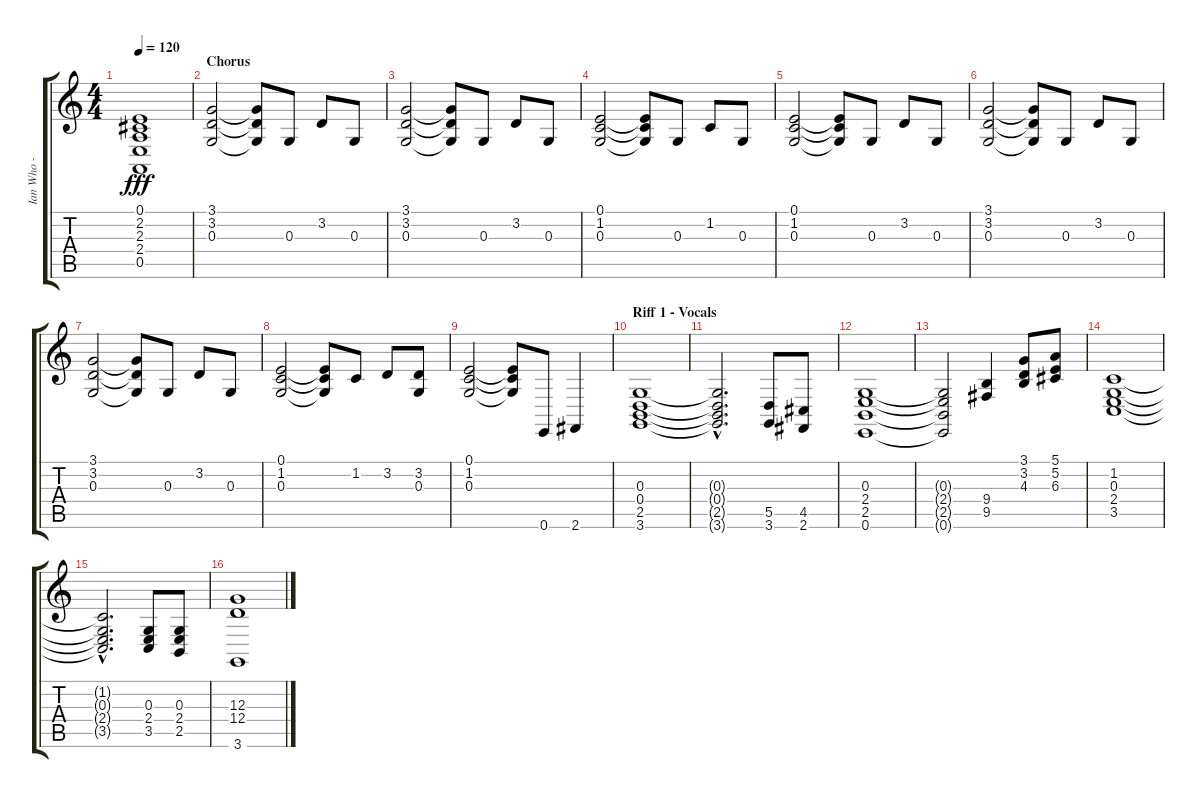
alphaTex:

\track ("Ian Who - Piano" "Ian Who - ") {instrument acousticgrandpiano}
\staff {score tabs}
\tuning (E4 B3 G3 D3 A2 E2) {hide}
\ts (4 4)
\tempo 120
\clef g2
\ks c
(0.1 2.2 2.3 2.4 0.5).1{dy fff} |
\section ("" "Chorus")
(3.1 3.2 0.3).2 (3.1{t} 3.2{t} 0.3{t}).8 0.3.8 3.2.8 0.3.8 |
(3.1 3.2 0.3).2 (3.1{t} 3.2{t} 0.3{t}).8 0.3.8 3.2.8 0.3.8 |
(0.1 1.2 0.3).2 (0.1{t} 1.2{t} 0.3{t}).8 0.3.8 1.2.8 0.3.8 |
(0.1 1.2 0.3).2 (0.1{t} 1.2{t} 0.3{t}).8 0.3.8 3.2.8 0.3.8 |
(3.1 3.2 0.3).2 (3.1{t} 3.2{t} 0.3{t}).8 0.3.8 3.2.8 0.3.8 |
(3.1 3.2 0.3).2 (3.1{t} 3.2{t} 0.3{t}).8 0.3.8 3.2.8 0.3.8 |
(0.1 1.2 0.3).2 (0.1{t} 1.2{t} 0.3{t}).8 1.2.8 3.2.8 (3.2 0.3).8 |
(0.1 1.2 0.3).2 (0.1{t} 1.2{t} 0.3{t}).8 0.6.8 2.6.4 |
\section ("" "Riff 1 - Vocals")
(0.3 0.4 2.5 3.6).1 |
(0.3{hac t} 0.4{hac t} 2.5{hac t} 3.6{hac t}).2{d} (5.5 3.6).8 (4.5 2.6).8 |
(0.3 2.4 2.5 0.6).1 |
(0.3{t} 2.4{t} 2.5{t} 0.6{t}).2 (9.4 9.5).4 (3.1 3.2 4.3).8 (5.1 5.2 6.3).8 |
(1.2 0.3 2.4 3.5).1 |
(1.2{hac t} 0.3{hac t} 2.4{hac t} 3.5{hac t}).2{d} (0.3 2.4 3.5).8 (0.3 2.4 2.5).8 |
(12.3 12.4 3.6).1
